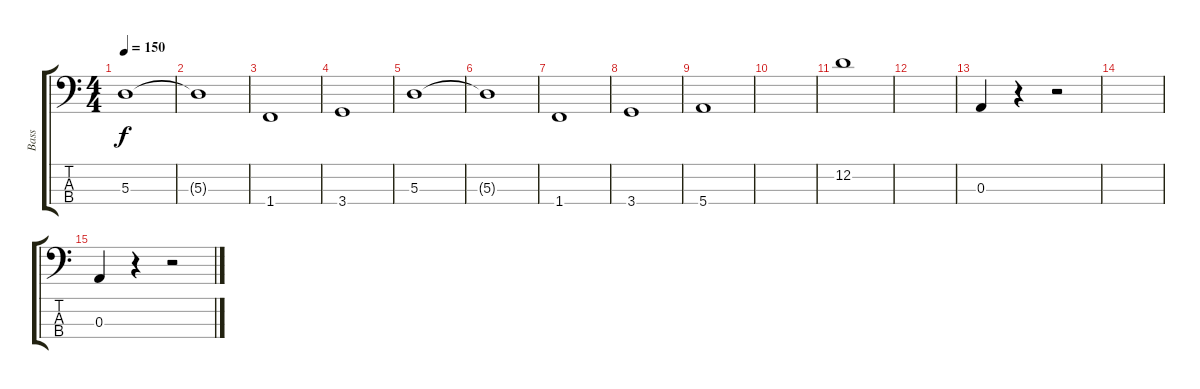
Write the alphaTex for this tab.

\track ("Bass" "Bass") {instrument electricbassfinger}
\staff {score tabs}
\tuning (G2 D2 A1 E1) {hide}
\ts (4 4)
\tempo 150
\clef f4
\ks c
5.3.1{dy f} |
5.3{t}.1 |
1.4.1 |
3.4.1 |
5.3.1 |
5.3{t}.1 |
1.4.1 |
3.4.1 |
5.4.1 |
|
12.2.1 |
|
0.3.4 r.4 r.2 |
|
0.3.4 r.4 r.2
